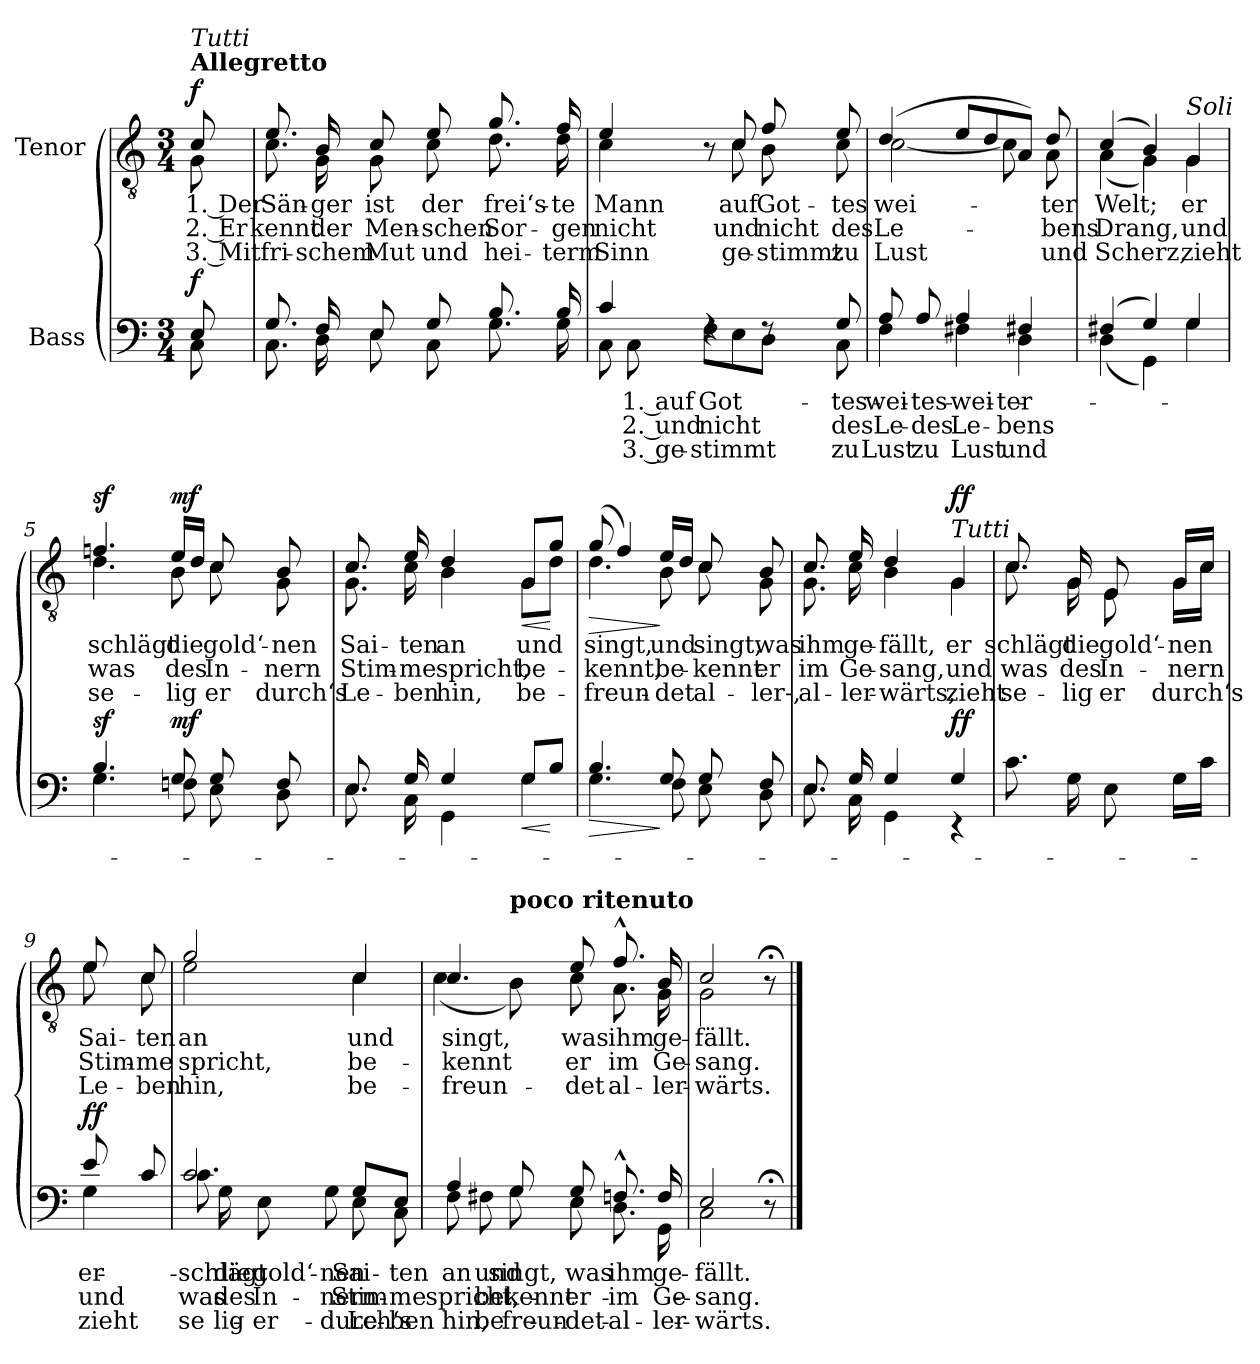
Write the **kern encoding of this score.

**kern	**text	**text	**text	**dynam	**kern	**text	**text	**text	**dynam
*part2	*part2	*part2	*part2	*part2	*part1	*part1	*part1	*part1	*part1
*staff2	*staff2	*staff2	*staff2	*staff2	*staff1	*staff1	*staff1	*staff1	*staff1
*I"Bass	*	*	*	*	*I"Tenor	*	*	*	*
*clefF4	*	*	*	*	*clefGv2	*	*	*	*
*k[]	*	*	*	*	*k[]	*	*	*	*
*M3/4	*	*	*	*	*M3/4	*	*	*	*
=	=	=	=	=	=	=	=	=	=
*^	*	*	*	*	*^	*	*	*	*
!	!	!	!	!	!	!LO:TX:a:B:t=Allegretto	!	!	!	!	!
!	!	!	!	!	!	!LO:TX:a:i:t=Tutti	!	!	!	!	!
!	!	!	!	!	!LO:DY:a	!	!	!	!	!	!LO:DY:a
8E/	8C\	.	.	.	f	8c/	8G\	1. Der	2. Er	3. Mit	f
=1	=1	=1	=1	=1	=1	=1	=1	=1	=1	=1	=1
8.G/	8.C\	.	.	.	.	8.e/	8.c\	Sän-	kennt	fri-	.
16F/	16D\	.	.	.	.	16B/	16G\	-ger	der	-schem	.
8E/	8E\	.	.	.	.	8c/	8G\	ist	Men-	Mut	.
8G/	8C\	.	.	.	.	8e/	8c\	der	-schen	und	.
8.B/	8.G\	.	.	.	.	8.g/	8.d\	frei‘s-	Sor-	hei-	.
16B/	16G\	.	.	.	.	16f/	16d\	-te	-gen	-term	.
=2	=2	=2	=2	=2	=2	=2	=2	=2	=2	=2	=2
4c/	8C\	.	.	.	.	4e/	4c\	Mann	nicht	Sinn	.
.	8C\	1. auf	2. und	3. ge-	.	.	.	.	.	.	.
4rF	8F\L	Got-	-nicht	-stimmt	.	8r	8ryy	.	.	.	.
.	8E\	.	.	.	.	8c/	8c\	auf	und	ge-	.
8rF	8D\J	.	.	.	.	8f/	8B\	Got-	nicht	-stimmt	.
8G/	8C\	-tes	des	zu	.	8e/	8c\	-tes	des	zu	.
=3	=3	=3	=3	=3	=3	=3	=3	=3	=3	=3	=3
8A/	4F\	wei-	Le-	Lust	.	(4d/	[2c\	wei-	Le-	Lust	.
8A/	.	-tes	des	zu	.	.	.	.	.	.	.
4A/	4F#X\	wei-	Le-	Lust	.	8e/L	.	.	.	.	.
.	.	.	.	.	.	8d/	.	.	.	.	.
4F#X/	4D\	-ter	-bens	und	.	8A/J)	8c\]	.	.	.	.
.	.	.	.	.	.	8d/	8A\	-ter	-bens	und	.
!!LO:LB:g=z	!!
=4	=4	=4	=4	=4	=4	=4	=4	=4	=4	=4	=4
(4F#X/	(4D\	.	.	.	.	(4c/	(4A\	Welt;	Drang,	Scherz,	.
4G/)	4GG\)	.	.	.	.	4B/)	4G\)	.	.	.	.
!	!	!	!	!	!	!LO:TX:a:i:t=Soli	!	!	!	!	!
4G/	4G\	.	.	.	.	4G/	4G\	er	und	zieht	.
=5	=5	=5	=5	=5	=5	=5	=5	=5	=5	=5	=5
!	!	!	!	!	!LO:DY:a	!	!	!	!	!	!LO:DY:a
4.B/	4.G\	.	.	.	sf	4.fn/	4.d\	schlägt	was	se-	sf
!	!	!	!	!	!LO:DY:a	!	!	!	!	!	!LO:DY:a
8G/	8Fn\	.	.	.	mf	16e/LL	8B\	die	des	-lig	mf
.	.	.	.	.	.	16d/JJ	.	.	.	.	.
8G/	8E\	.	.	.	.	8c/	8c\	gold‘-	In-	er	.
8F/	8D\	.	.	.	.	8B/	8G\	-nen	-nern	durch‘s	.
=6	=6	=6	=6	=6	=6	=6	=6	=6	=6	=6	=6
8.E/	8.E\	.	.	.	.	8.c/	8.G\	Sai-	Stim-	Le-	.
16G/	16C\	.	.	.	.	16e/	16c\	-ten	-me	-ben	.
4G/	4GG\	.	.	.	.	4d/	4B\	an	spricht,	hin,	.
!	!	!	!	!	!LO:HP:b	!	!	!	!	!	!LO:HP:b
8G/L	4G\	.	.	.	<	8G/L	8G\L	und	-be-	be-	<
8B/J	.	.	.	.	[	8g/J	8d\J	.	.	.	[
!!LO:LB:g=z	!!
=7	=7	=7	=7	=7	=7	=7	=7	=7	=7	=7	=7
!	!	!	!	!	!LO:HP:b	!	!	!	!	!	!LO:HP:b
4.B/	4.G\	.	.	.	>	(8g/	4.d\	singt,	-kennt,	-freun-	>
.	.	.	.	.	.	4f/)	.	.	.	.	.
8G/	8F\	.	.	.	]	16e/LL	8B\	und	be-	-det	]
.	.	.	.	.	.	16d/JJ	.	.	.	.	.
8G/	8E\	.	.	.	.	8c/	8c\	singt,	-kennt	al-	.
8F/	8D\	.	.	.	.	8B/	8G\	was	er	-ler-,	.
=8	=8	=8	=8	=8	=8	=8	=8	=8	=8	=8	=8
8.E/	8.E\	.	.	.	.	8.c/	8.G\	ihm	im	al-	.
16G/	16C\	.	.	.	.	16e/	16c\	ge-	Ge-	-ler-	.
4G/	4GG\	.	.	.	.	4d/	4B\	-fällt,	-sang,	-wärts,	.
!	!	!	!	!	!	!LO:TX:a:i:t=Tutti	!	!	!	!	!
!	!	!	!	!	!LO:DY:a	!	!	!	!	!	!LO:DY:a
4G/	4r	.	.	.	ff	4G/	4G\	er	und	zieht	ff
*v	*v	*	*	*	*	*	*	*	*	*	*
=9	=9	=9	=9	=9	=9	=9	=9	=9	=9	=9
8.c\	.	.	.	.	8.c/	8.c\	schlägt	was	se-	.
16G\	.	.	.	.	16G/	16G\	die	des	-lig	.
8E\	.	.	.	.	8E/	8E\	gold‘-	In-	er	.
16G\LL	.	.	.	.	16G/LL	16G\LL	-nen	-nern	durch‘s	.
16c\JJ	.	.	.	.	16c/JJ	16c\JJ	.	.	.	.
!!LO:LB:g=z	!!
=9X1	=9X1	=9X1	=9X1	=9X1	=9X1	=9X1	=9X1	=9X1	=9X1	=9X1
*^	*	*	*	*	*	*	*	*	*	*
!	!	!	!	!	!LO:DY:b	!	!	!	!	!	!
8e/	4G\	er	und	zieht	ff	8e/	8e\	Sai-	Stim-	Le-	.
8c/	.	.	.	.	.	8c/	8c\	-ten	-me	-ben	.
=10	=10	=10	=10	=10	=10	=10	=10	=10	=10	=10	=10
2c/	8.c\	schlägt	was	se-	.	2g/	2e\	an	spricht,	hin,	.
.	16G\	die	des	-lig	.	.	.	.	.	.	.
.	8E\	gold‘-	In-	er	.	.	.	.	.	.	.
.	8G\	-nen	-nern	durch‘s	.	.	.	.	.	.	.
8G/L	8E\	Sai-	Stim-	Le-	.	4c/	4c\	und	be-	be-	.
8E/J	8C\	-ten	-me	-ben	.	.	.	.	.	.	.
=11	=11	=11	=11	=11	=11	=11	=11	=11	=11	=11	=11
4A/	8F\	an	spricht,	hin,	.	4.c/	(4c\	singt,	-kennt	-freun-	.
.	8F#X\	und	be-	be-	.	.	.	.	.	.	.
!	!	!	!	!	!	!	!LO:TX:a:B:t=poco ritenuto	!	!	!	!
8G/	8G\	singt,	-kennt	-freun-	.	.	8B\)	.	.	.	.
8G/	8E\	was	er	-det	.	8e/	8c\	was	er	-det	.
8.Fn^^/	8.D\	ihm	im	al-	.	8.f^^/	8.A\	ihm	im	al-	.
16F/	16GG\	ge-	Ge-	-ler-	.	16B/	16G\	ge-	Ge-	-ler-	.
=12	=12	=12	=12	=12	=12	=12	=12	=12	=12	=12	=12
2E/	2C\	-fällt.	-sang.	-wärts.	.	2c/	2G\	-fällt.	-sang.	-wärts.	.
8r;<	8ryy	.	.	.	.	8r;<	8ryy	.	.	.	.
*v	*v	*	*	*	*	*	*	*	*	*	*
*	*	*	*	*	*v	*v	*	*	*	*
==	==	==	==	==	==	==	==	==	==
*-	*-	*-	*-	*-	*-	*-	*-	*-	*-
